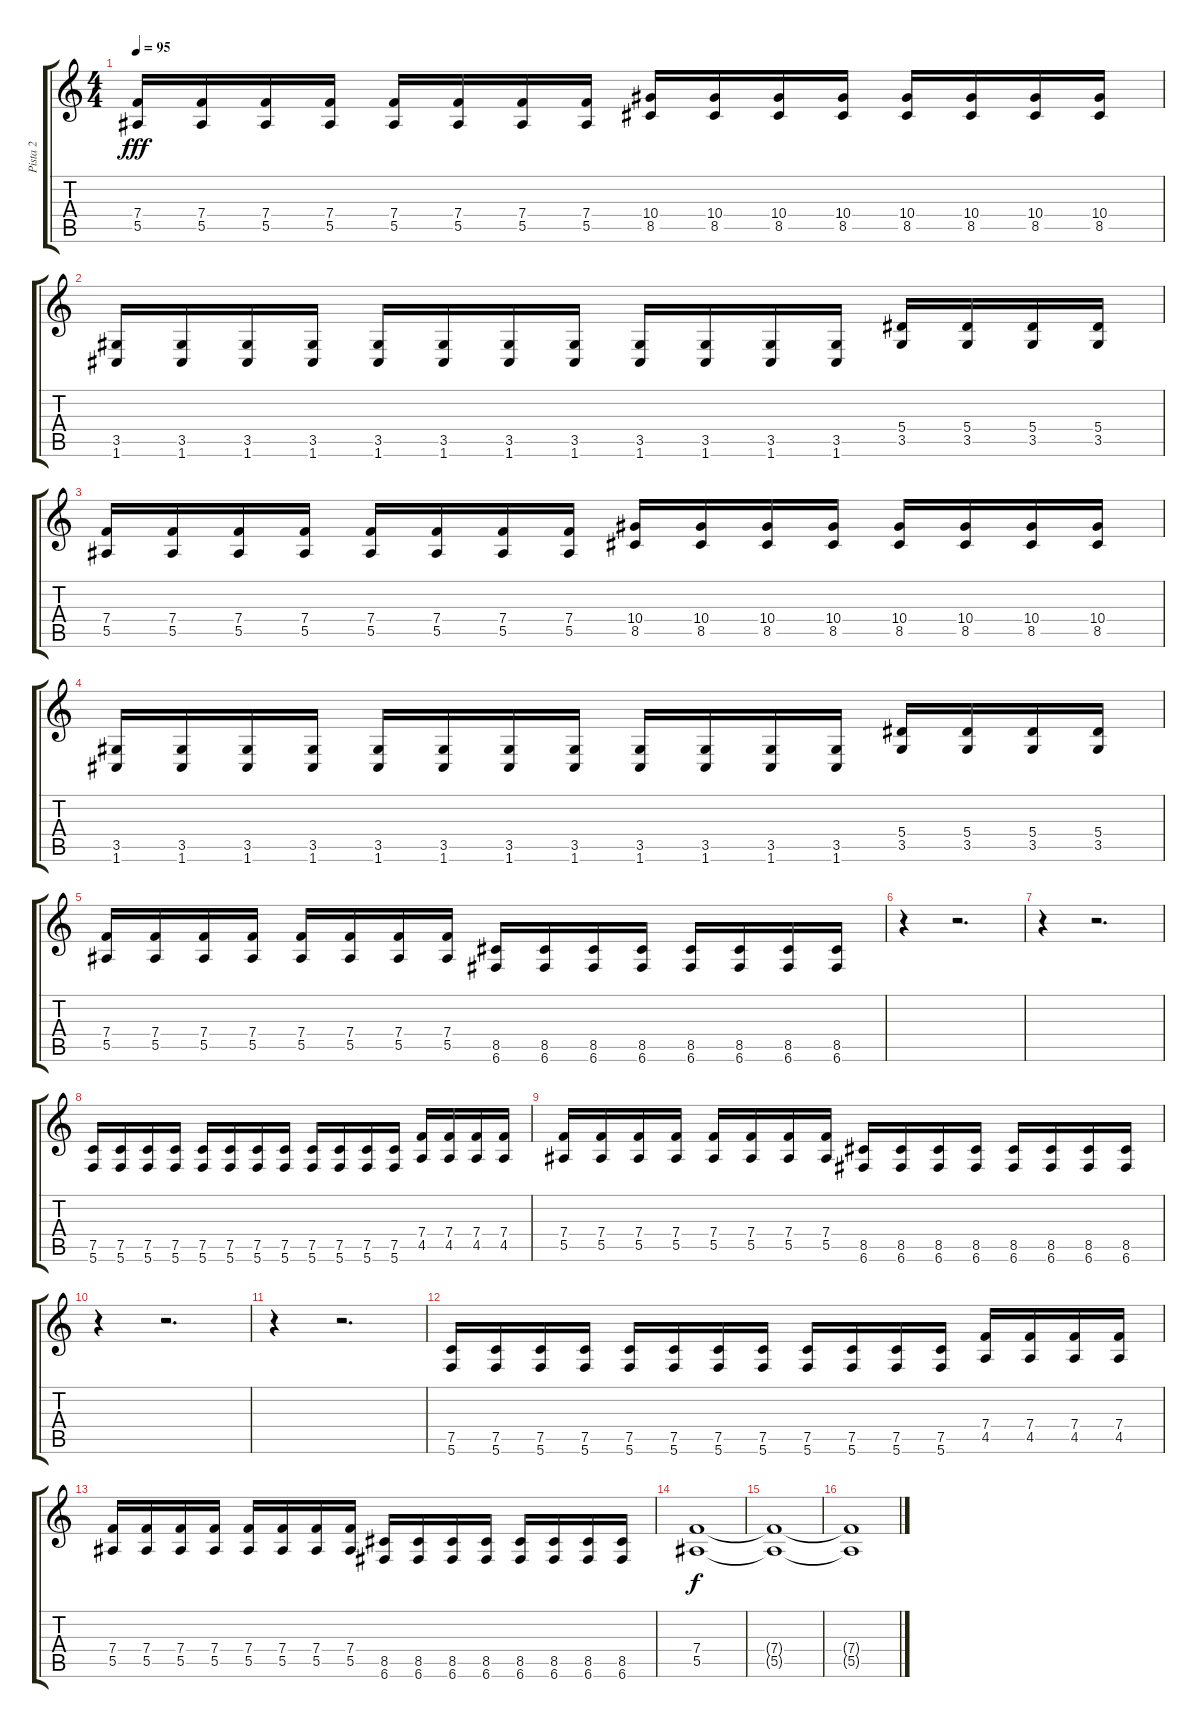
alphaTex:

\track ("Pista 2" "Pista 2") {instrument distortionguitar}
\staff {score tabs}
\tuning (C4 G3 Eb3 Bb2 F2 C2) {hide}
\ts (4 4)
\tempo 95
\clef g2
\ks c
(7.4 5.5).16{dy fff} (7.4 5.5).16 (7.4 5.5).16 (7.4 5.5).16 (7.4 5.5).16 (7.4 5.5).16 (7.4 5.5).16 (7.4 5.5).16 (10.4 8.5).16 (10.4 8.5).16 (10.4 8.5).16 (10.4 8.5).16 (10.4 8.5).16 (10.4 8.5).16 (10.4 8.5).16 (10.4 8.5).16 |
(3.5 1.6).16 (3.5 1.6).16 (3.5 1.6).16 (3.5 1.6).16 (3.5 1.6).16 (3.5 1.6).16 (3.5 1.6).16 (3.5 1.6).16 (3.5 1.6).16 (3.5 1.6).16 (3.5 1.6).16 (3.5 1.6).16 (5.4 3.5).16 (5.4 3.5).16 (5.4 3.5).16 (5.4 3.5).16 |
(7.4 5.5).16 (7.4 5.5).16 (7.4 5.5).16 (7.4 5.5).16 (7.4 5.5).16 (7.4 5.5).16 (7.4 5.5).16 (7.4 5.5).16 (10.4 8.5).16 (10.4 8.5).16 (10.4 8.5).16 (10.4 8.5).16 (10.4 8.5).16 (10.4 8.5).16 (10.4 8.5).16 (10.4 8.5).16 |
(3.5 1.6).16 (3.5 1.6).16 (3.5 1.6).16 (3.5 1.6).16 (3.5 1.6).16 (3.5 1.6).16 (3.5 1.6).16 (3.5 1.6).16 (3.5 1.6).16 (3.5 1.6).16 (3.5 1.6).16 (3.5 1.6).16 (5.4 3.5).16 (5.4 3.5).16 (5.4 3.5).16 (5.4 3.5).16 |
(7.4 5.5).16 (7.4 5.5).16 (7.4 5.5).16 (7.4 5.5).16 (7.4 5.5).16 (7.4 5.5).16 (7.4 5.5).16 (7.4 5.5).16 (8.5 6.6).16 (8.5 6.6).16 (8.5 6.6).16 (8.5 6.6).16 (8.5 6.6).16 (8.5 6.6).16 (8.5 6.6).16 (8.5 6.6).16 |
r.4 r.2{d} |
r.4 r.2{d} |
(7.5 5.6).16 (7.5 5.6).16 (7.5 5.6).16 (7.5 5.6).16 (7.5 5.6).16 (7.5 5.6).16 (7.5 5.6).16 (7.5 5.6).16 (7.5 5.6).16 (7.5 5.6).16 (7.5 5.6).16 (7.5 5.6).16 (7.4 4.5).16 (7.4 4.5).16 (7.4 4.5).16 (7.4 4.5).16 |
(7.4 5.5).16 (7.4 5.5).16 (7.4 5.5).16 (7.4 5.5).16 (7.4 5.5).16 (7.4 5.5).16 (7.4 5.5).16 (7.4 5.5).16 (8.5 6.6).16 (8.5 6.6).16 (8.5 6.6).16 (8.5 6.6).16 (8.5 6.6).16 (8.5 6.6).16 (8.5 6.6).16 (8.5 6.6).16 |
r.4 r.2{d} |
r.4 r.2{d} |
(7.5 5.6).16 (7.5 5.6).16 (7.5 5.6).16 (7.5 5.6).16 (7.5 5.6).16 (7.5 5.6).16 (7.5 5.6).16 (7.5 5.6).16 (7.5 5.6).16 (7.5 5.6).16 (7.5 5.6).16 (7.5 5.6).16 (7.4 4.5).16 (7.4 4.5).16 (7.4 4.5).16 (7.4 4.5).16 |
(7.4 5.5).16 (7.4 5.5).16 (7.4 5.5).16 (7.4 5.5).16 (7.4 5.5).16 (7.4 5.5).16 (7.4 5.5).16 (7.4 5.5).16 (8.5 6.6).16 (8.5 6.6).16 (8.5 6.6).16 (8.5 6.6).16 (8.5 6.6).16 (8.5 6.6).16 (8.5 6.6).16 (8.5 6.6).16 |
(7.4 5.5).1{dy f} |
(7.4{t} 5.5{t}).1 |
(7.4{t} 5.5{t}).1
